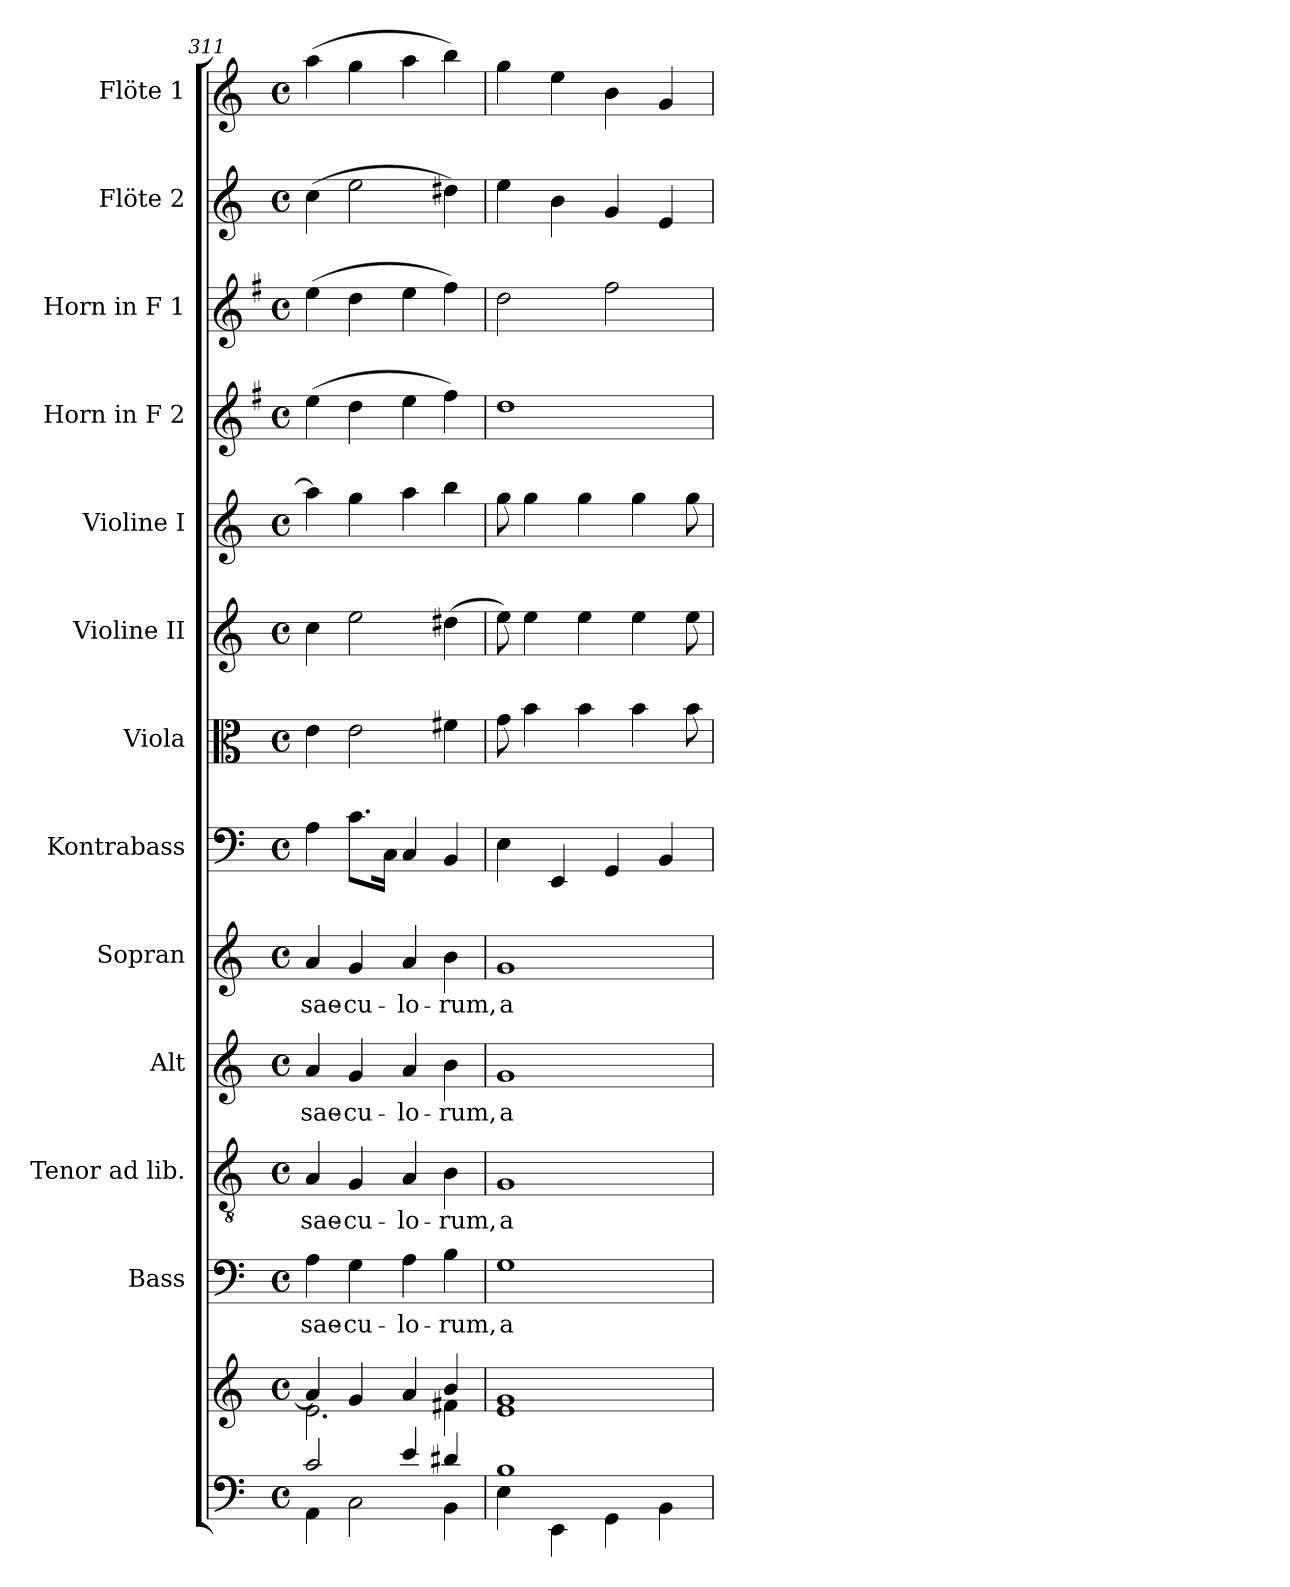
**kern	**kern	**kern	**text	**kern	**text	**kern	**text	**kern	**text	**kern	**kern	**kern	**kern	**kern	**kern	**kern	**kern
*part13	*part13	*part12	*part12	*part11	*part11	*part10	*part10	*part9	*part9	*part8	*part7	*part6	*part5	*part4	*part3	*part2	*part1
*staff14	*staff13	*staff12	*staff12	*staff11	*staff11	*staff10	*staff10	*staff9	*staff9	*staff8	*staff7	*staff6	*staff5	*staff4	*staff3	*staff2	*staff1
*	*	*I"Bass	*	*I"Tenor ad lib.	*	*I"Alt	*	*I"Sopran	*	*I"Kontrabass	*I"Viola	*I"Violine II	*I"Violine I	*I"Horn in F 2	*I"Horn in F 1	*I"Flöte 2	*I"Flöte 1
*	*	*I'B.	*	*I'T.	*	*I'A.	*	*I'S.	*	*I'Kb.	*I'Vla.	*I'Vl. II	*I'Vl. I	*	*	*I'Fl. 2	*I'Fl. 1
*clefF4	*clefG2	*clefF4	*	*clefGv2	*	*clefG2	*	*clefG2	*	*clefF4	*clefC3	*clefG2	*clefG2	*clefG2	*clefG2	*clefG2	*clefG2
*	*	*	*	*	*	*	*	*	*	*ITrd7c12	*	*	*	*ITrd4c7	*ITrd4c7	*	*
*k[]	*k[]	*k[]	*	*k[]	*	*k[]	*	*k[]	*	*k[]	*k[]	*k[]	*k[]	*k[]	*k[]	*k[]	*k[]
*C:	*C:	*C:	*	*C:	*	*C:	*	*C:	*	*C:	*C:	*C:	*C:	*C:	*C:	*C:	*C:
*M4/4	*M4/4	*M4/4	*	*M4/4	*	*M4/4	*	*M4/4	*	*M4/4	*M4/4	*M4/4	*M4/4	*M4/4	*M4/4	*M4/4	*M4/4
*met(c)	*met(c)	*met(c)	*	*met(c)	*	*met(c)	*	*met(c)	*	*met(c)	*met(c)	*met(c)	*met(c)	*met(c)	*met(c)	*met(c)	*met(c)
=311	=311	=311	=311	=311	=311	=311	=311	=311	=311	=311	=311	=311	=311	=311	=311	=311	=311
*^	*^	*	*	*	*	*	*	*	*	*	*	*	*	*	*	*	*
!	!	!	!	!	!LO:LY:b	!	!LO:LY:b	!	!LO:LY:b	!	!LO:LY:b	!	!	!	!	!	!	!	!
2c/	4AA\	4a/]	2.e\	4A\	sae-	4A/	sae-	4a/	sae-	4a/	sae-	4AA\	4e\	4cc\	4aa\]	(>4a\	(>4a\	(>4cc\	(>4aa\
!	!	!	!	!	!LO:LY:b	!	!LO:LY:b	!	!LO:LY:b	!	!LO:LY:b	!	!	!	!	!	!	!	!
.	2C\	4g/	.	4G\	-cu-	4G/	-cu-	4g/	-cu-	4g/	-cu-	8.C\L	2e\	2ee\	4gg\	4g\	4g\	2ee\	4gg\
.	.	.	.	.	.	.	.	.	.	.	.	16CC\Jk	.	.	.	.	.	.	.
!	!	!	!	!	!LO:LY:b	!	!LO:LY:b	!	!LO:LY:b	!	!LO:LY:b	!	!	!	!	!	!	!	!
4e/	.	4a/	.	4A\	-lo-	4A/	-lo-	4a/	-lo-	4a/	-lo-	4CC/	.	.	4aa\	4a\	4a\	.	4aa\
!	!	!	!	!	!LO:LY:b	!	!LO:LY:b	!	!LO:LY:b	!	!LO:LY:b	!	!	!	!	!	!	!	!
4d#X/	4BB\	4b/	4f#X\	4B\	-rum,	4B\	-rum,	4b\	-rum,	4b\	-rum,	4BBB/	4f#X\	(>4dd#X\	4bb\	4b\)	4b\)	4dd#X\)	4bb\)
=312	=312	=312	=312	=312	=312	=312	=312	=312	=312	=312	=312	=312	=312	=312	=312	=312	=312	=312	=312
!	!	!	!	!	!LO:LY:b	!	!LO:LY:b	!	!LO:LY:b	!	!LO:LY:b	!	!	!	!	!	!	!	!
1B	4E\	1g	1e	1G	a-	1G	a-	1g	a-	1g	a-	4EE\	8g\	8ee\)	8gg\	1g	2g\	4ee\	4gg\
.	.	.	.	.	.	.	.	.	.	.	.	.	4b\	4ee\	4gg\	.	.	.	.
.	4EE\	.	.	.	.	.	.	.	.	.	.	4EEE/	.	.	.	.	.	4b\	4ee\
.	.	.	.	.	.	.	.	.	.	.	.	.	4b\	4ee\	4gg\	.	.	.	.
.	4GG\	.	.	.	.	.	.	.	.	.	.	4GGG/	.	.	.	.	2b\	4g/	4b\
.	.	.	.	.	.	.	.	.	.	.	.	.	4b\	4ee\	4gg\	.	.	.	.
.	4BB\	.	.	.	.	.	.	.	.	.	.	4BBB/	.	.	.	.	.	4e/	4g/
.	.	.	.	.	.	.	.	.	.	.	.	.	8b\	8ee\	8gg\	.	.	.	.
*v	*v	*	*	*	*	*	*	*	*	*	*	*	*	*	*	*	*	*	*
*	*v	*v	*	*	*	*	*	*	*	*	*	*	*	*	*	*	*	*
=	=	=	=	=	=	=	=	=	=	=	=	=	=	=	=	=	=
*-	*-	*-	*-	*-	*-	*-	*-	*-	*-	*-	*-	*-	*-	*-	*-	*-	*-
